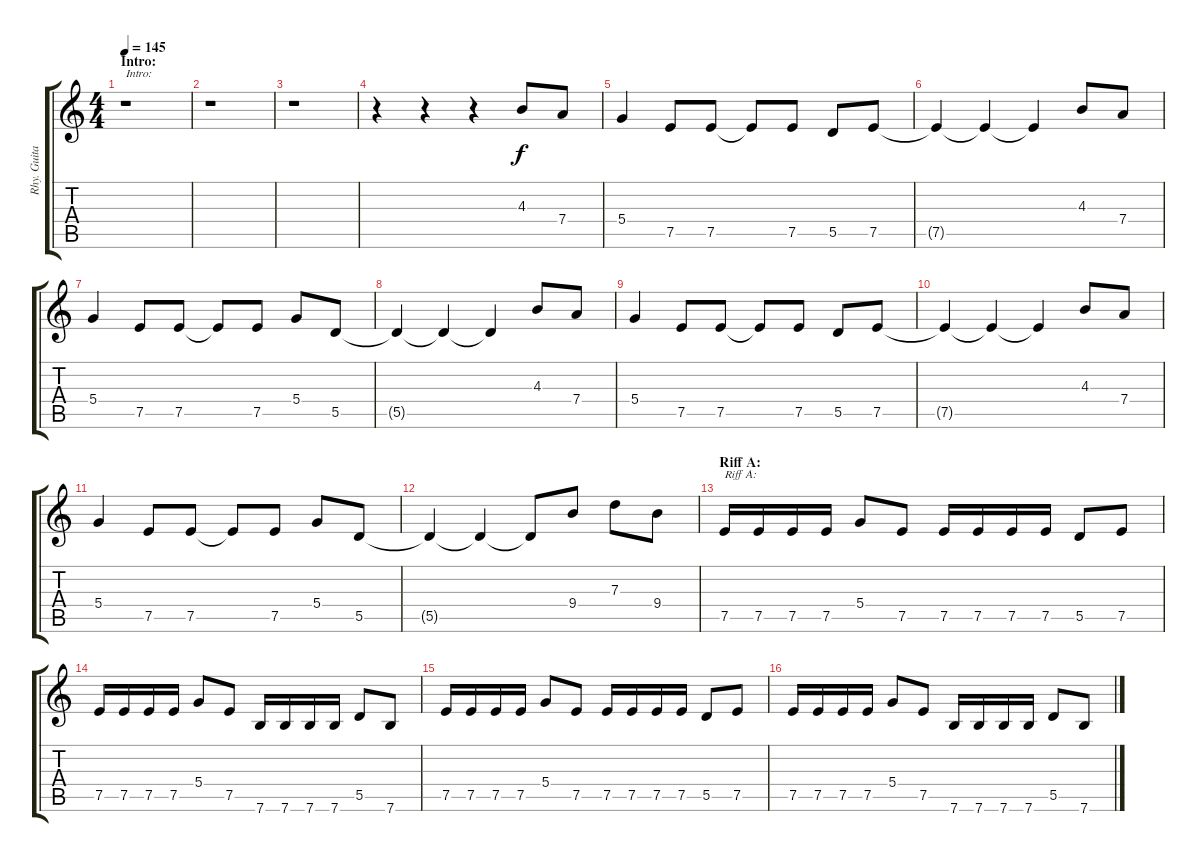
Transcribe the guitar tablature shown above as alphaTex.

\track ("Rhy. Guitar 2" "Rhy. Guita") {instrument distortionguitar}
\staff {score tabs}
\tuning (E4 B3 G3 D3 A2 E2) {hide}
\ts (4 4)
\section ("" "Intro:")
\tempo 145
\clef g2
\ks c
r.1{txt "Intro:" dy f instrument distortionguitar} |
r.1 |
r.1 |
r.4 r.4 r.4 4.3.8 7.4.8 |
5.4.4 7.5.8 7.5.8 7.5{t}.8 7.5.8 5.5.8 7.5.8 |
7.5{t}.4 7.5{t}.4 7.5{t}.4 4.3.8 7.4.8 |
5.4.4 7.5.8 7.5.8 7.5{t}.8 7.5.8 5.4.8 5.5.8 |
5.5{t}.4 5.5{t}.4 5.5{t}.4 4.3.8 7.4.8 |
5.4.4 7.5.8 7.5.8 7.5{t}.8 7.5.8 5.5.8 7.5.8 |
7.5{t}.4 7.5{t}.4 7.5{t}.4 4.3.8 7.4.8 |
5.4.4 7.5.8 7.5.8 7.5{t}.8 7.5.8 5.4.8 5.5.8 |
5.5{t}.4 5.5{t}.4 5.5{t}.8 9.4.8 7.3.8 9.4.8 |
\section ("" "Riff A:")
7.5.16{txt "Riff A:"} 7.5.16 7.5.16 7.5.16 5.4.8 7.5.8 7.5.16 7.5.16 7.5.16 7.5.16 5.5.8 7.5.8 |
7.5.16 7.5.16 7.5.16 7.5.16 5.4.8 7.5.8 7.6.16 7.6.16 7.6.16 7.6.16 5.5.8 7.6.8 |
7.5.16 7.5.16 7.5.16 7.5.16 5.4.8 7.5.8 7.5.16 7.5.16 7.5.16 7.5.16 5.5.8 7.5.8 |
7.5.16 7.5.16 7.5.16 7.5.16 5.4.8 7.5.8 7.6.16 7.6.16 7.6.16 7.6.16 5.5.8 7.6.8
